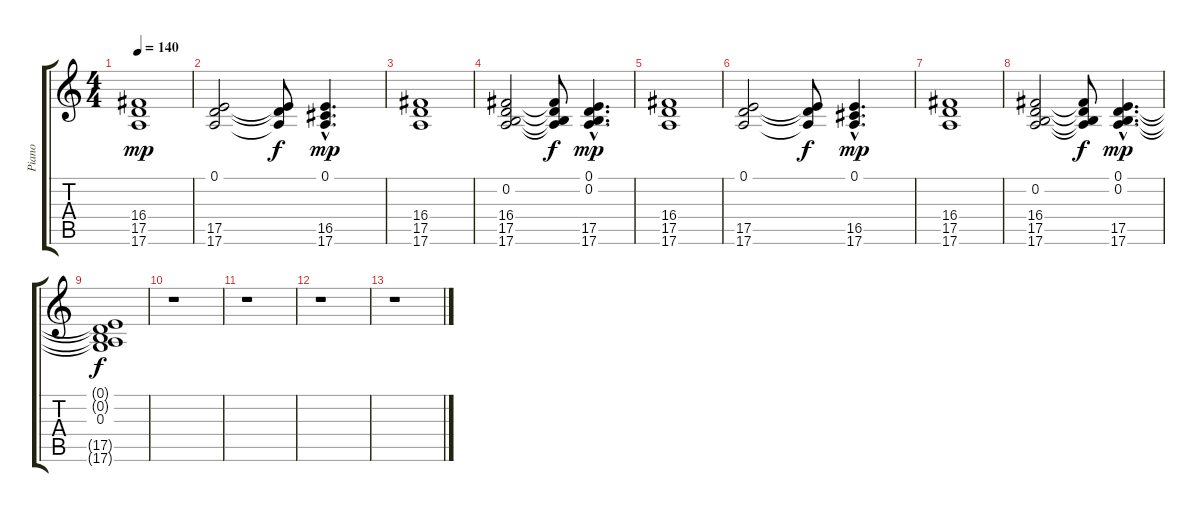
\track ("Piano" "Piano") {instrument brightacousticpiano}
\staff {score tabs}
\tuning (E4 B3 G3 D3 A2 E2) {hide}
\ts (4 4)
\tempo 140
\clef g2
\ks c
(16.4 17.5 17.6).1{dy mp} |
(0.1 17.5 17.6).2 (0.1{t} 17.5{t} 17.6{t}).8{dy f} (0.1{hac} 16.5{hac} 17.6{hac}).4{d dy mp} |
(16.4 17.5 17.6).1 |
(0.2 16.4 17.5 17.6).2 (0.2{t} 16.4{t} 17.5{t} 17.6{t}).8{dy f} (0.1{hac} 0.2{hac} 17.5{hac} 17.6{hac}).4{d dy mp} |
(16.4 17.5 17.6).1 |
(0.1 17.5 17.6).2 (0.1{t} 17.5{t} 17.6{t}).8{dy f} (0.1{hac} 16.5{hac} 17.6{hac}).4{d dy mp} |
(16.4 17.5 17.6).1 |
(0.2 16.4 17.5 17.6).2{volume 14} (0.2{t} 16.4{t} 17.5{t} 17.6{t}).8{dy f} (0.1{hac} 0.2{hac} 17.5{hac} 17.6{hac}).4{d dy mp volume 9} |
(0.1{t} 0.2{t} 0.3 17.5{t} 17.6{t}).1{dy f volume 5} |
r.1{volume 3} |
r.1 |
r.1 |
r.1
